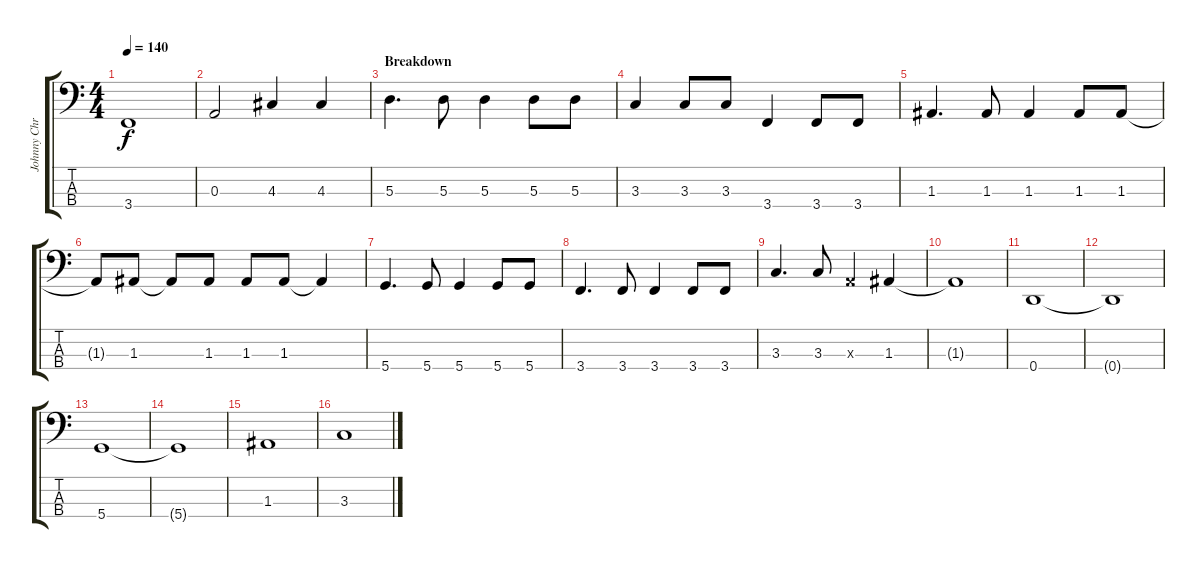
\track ("Johnny Christ" "Johnny Chr") {instrument electricbasspick}
\staff {score tabs}
\tuning (G2 D2 A1 D1) {hide}
\ts (4 4)
\tempo 140
\clef f4
\ks c
3.4.1{dy f} |
0.3.2 4.3.4 4.3.4 |
\section ("" "Breakdown")
5.3.4{d} 5.3.8 5.3.4 5.3.8 5.3.8 |
3.3.4 3.3.8 3.3.8 3.4.4 3.4.8 3.4.8 |
1.3.4{d} 1.3.8 1.3.4 1.3.8 1.3.8 |
1.3{t}.8 1.3.8 1.3{t}.8 1.3.8 1.3.8 1.3.8 1.3{t}.4 |
5.4.4{d} 5.4.8 5.4.4 5.4.8 5.4.8 |
3.4.4{d} 3.4.8 3.4.4 3.4.8 3.4.8 |
3.3.4{d} 3.3.8 0.3{x}.4 1.3.4 |
1.3{t}.1 |
0.4.1 |
0.4{t}.1 |
5.4.1 |
5.4{t}.1 |
1.3.1 |
3.3.1
